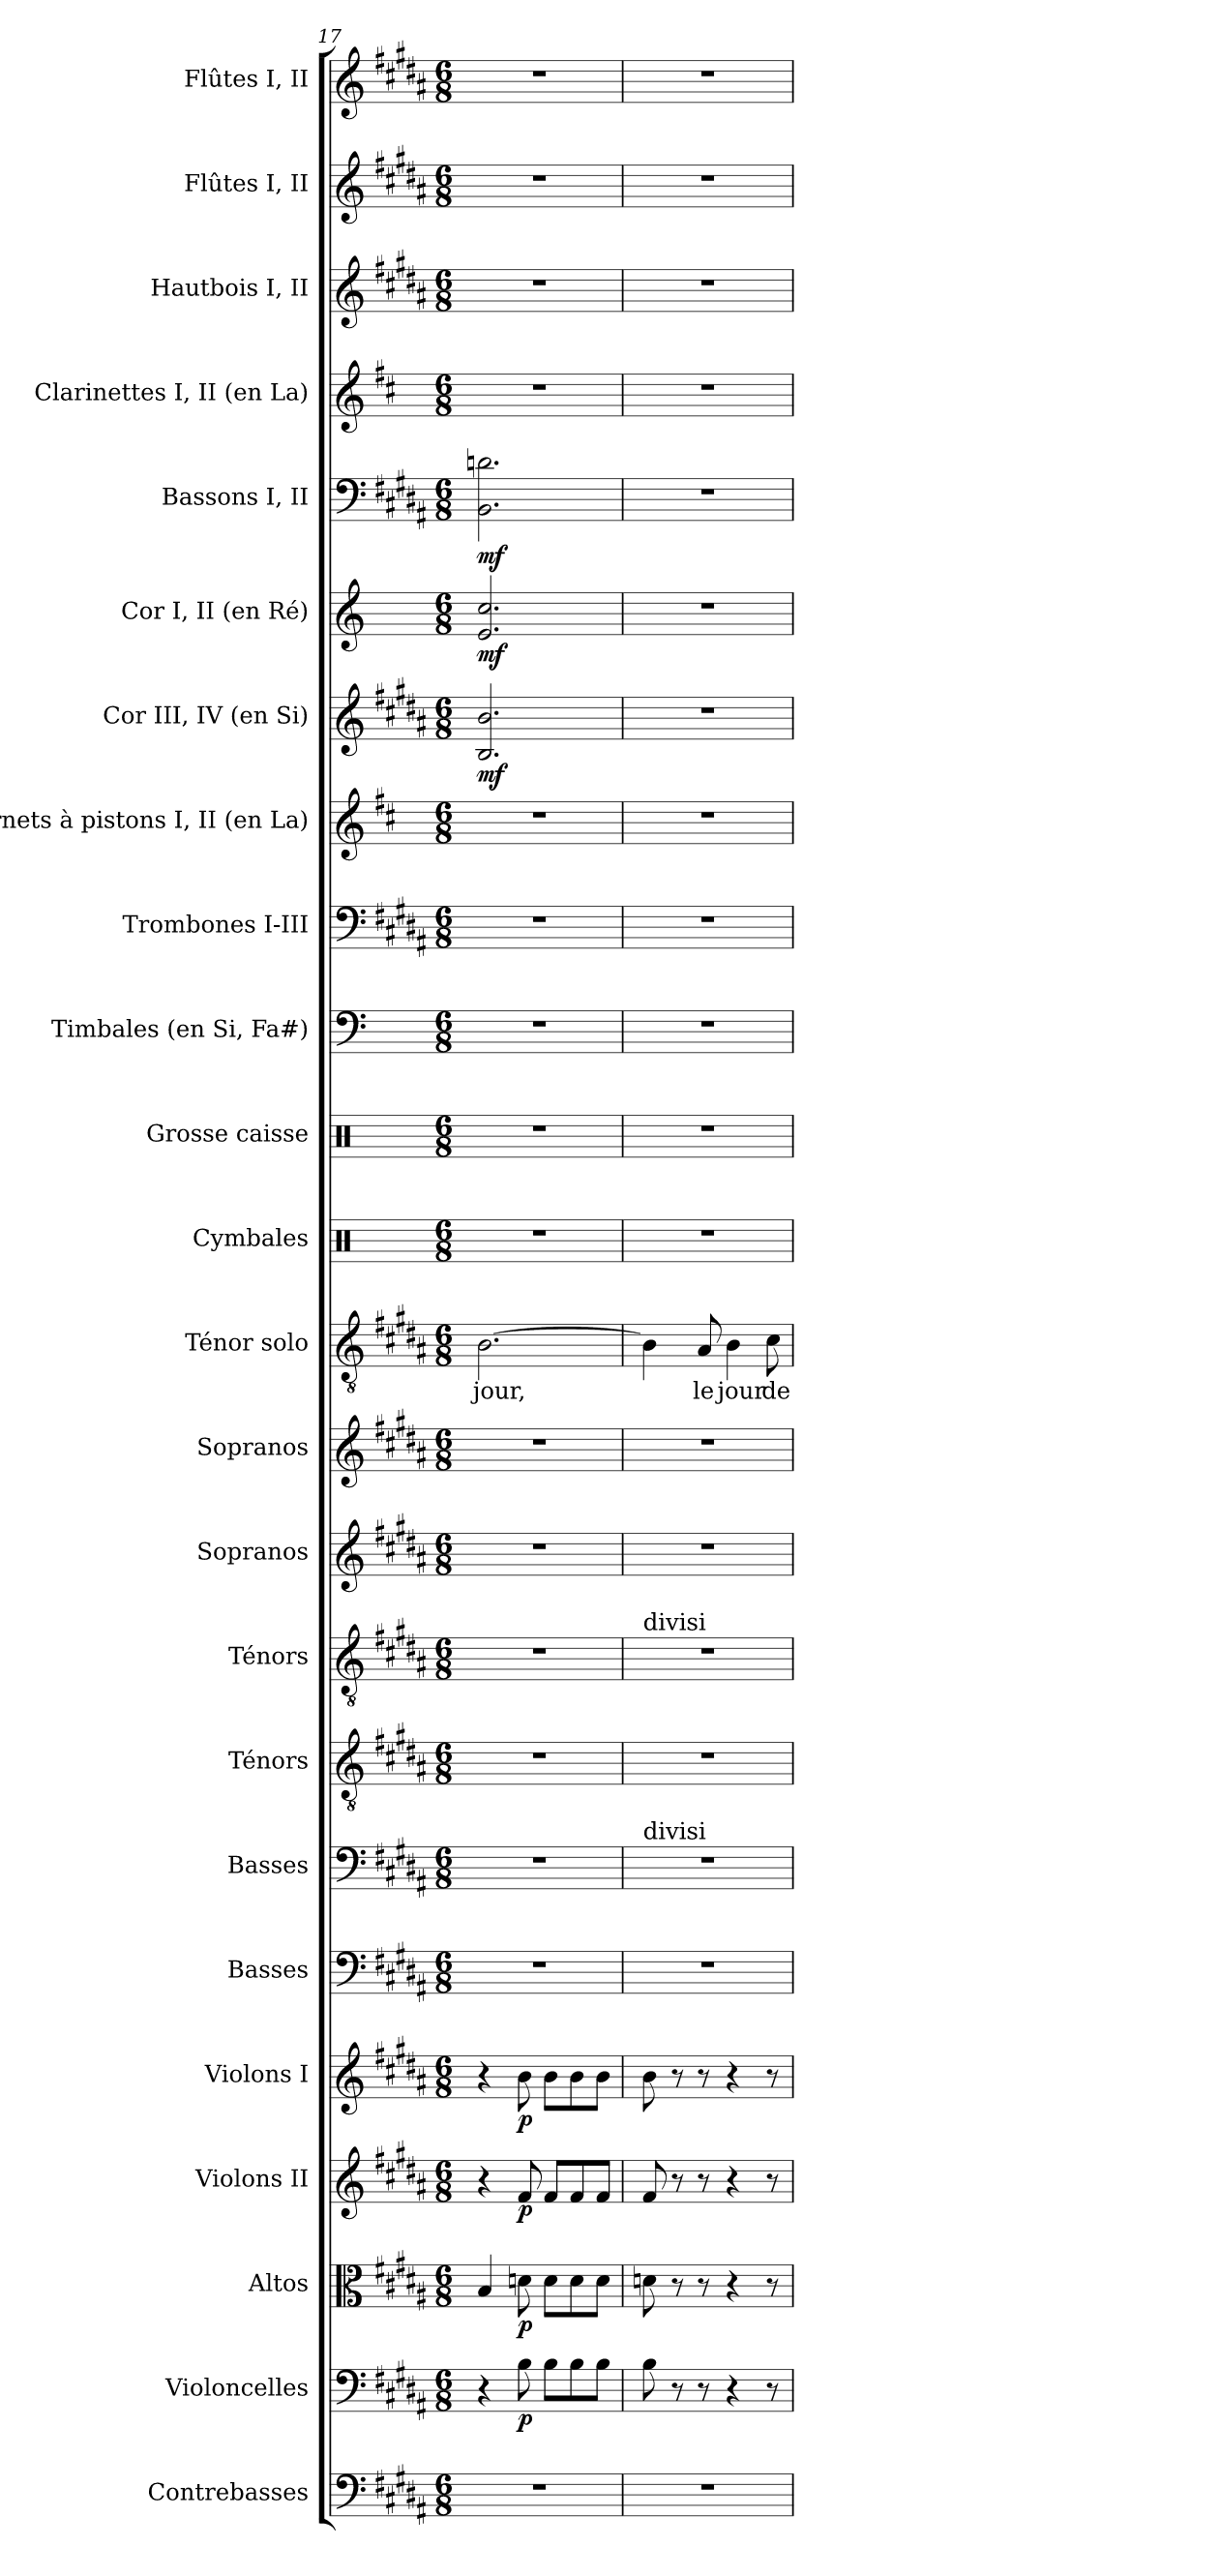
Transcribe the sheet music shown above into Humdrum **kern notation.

**kern	**kern	**dynam	**kern	**dynam	**kern	**dynam	**kern	**dynam	**kern	**kern	**kern	**kern	**kern	**kern	**kern	**text	**kern	**kern	**kern	**kern	**kern	**kern	**dynam	**kern	**dynam	**kern	**dynam	**kern	**kern	**kern	**kern
*part24	*part23	*part23	*part22	*part22	*part21	*part21	*part20	*part20	*part19	*part18	*part17	*part16	*part15	*part14	*part13	*part13	*part12	*part11	*part10	*part9	*part8	*part7	*part7	*part6	*part6	*part5	*part5	*part4	*part3	*part2	*part1
*staff24	*staff23	*staff23	*staff22	*staff22	*staff21	*staff21	*staff20	*staff20	*staff19	*staff18	*staff17	*staff16	*staff15	*staff14	*staff13	*staff13	*staff12	*staff11	*staff10	*staff9	*staff8	*staff7	*staff7	*staff6	*staff6	*staff5	*staff5	*staff4	*staff3	*staff2	*staff1
*I"Contrebasses	*I"Violoncelles	*	*I"Altos	*	*I"Violons II	*	*I"Violons I	*	*I"Basses	*I"Basses	*I"Ténors	*I"Ténors	*I"Sopranos	*I"Sopranos	*I"Ténor solo	*	*I"Cymbales	*I"Grosse caisse	*I"Timbales (en Si, Fa#)	*I"Trombones I-III	*I"Cornets à pistons I, II (en La)	*I"Cor III, IV (en Si)	*	*I"Cor I, II (en Ré)	*	*I"Bassons I, II	*	*I"Clarinettes I, II (en La)	*I"Hautbois I, II	*I"Flûtes I, II	*I"Flûtes I, II
*I'Cb.	*I'Vlles	*	*I'Altos	*	*I'Vns II	*	*I'Vns I	*	*I'Basses	*I'Basses	*I'Tén.	*I'Tén.	*I'Sopr.	*I'Sopr.	*I'Tén. solo	*	*I'Cym.	*I'G. c.	*I'Timb.	*I'Trb.	*I'C.à p. (La)	*I'Cor (Si)	*	*I'Cor (Ré)	*	*I'Bns	*	*I'Cl. (La)	*I'Hb.	*I'Fl.	*I'Fl.
*clefF4	*clefF4	*	*clefC3	*	*clefG2	*	*clefG2	*	*clefF4	*clefF4	*clefGv2	*clefGv2	*clefG2	*clefG2	*clefGv2	*	*clefX	*clefX	*clefF4	*clefF4	*clefG2	*clefG2	*	*clefG2	*	*clefF4	*	*clefG2	*clefG2	*clefG2	*clefG2
*ITrd7c12	*	*	*	*	*	*	*	*	*	*	*ITrd7c12	*ITrd7c12	*	*	*ITrd7c12	*	*	*	*	*	*ITrd2c3	*ITrd8c13	*	*ITrd6c10	*	*	*	*ITrd2c3	*	*	*
*k[f#c#g#d#a#]	*k[f#c#g#d#a#]	*	*k[f#c#g#d#a#]	*	*k[f#c#g#d#a#]	*	*k[f#c#g#d#a#]	*	*k[f#c#g#d#a#]	*k[f#c#g#d#a#]	*k[f#c#g#d#a#]	*k[f#c#g#d#a#]	*k[f#c#g#d#a#]	*k[f#c#g#d#a#]	*k[f#c#g#d#a#]	*	*k[]	*k[]	*k[]	*k[f#c#g#d#a#]	*k[f#c#g#d#a#]	*k[f#c#g#d#a#]	*	*k[f#c#]	*	*k[f#c#g#d#a#]	*	*k[f#c#g#d#a#]	*k[f#c#g#d#a#]	*k[f#c#g#d#a#]	*k[f#c#g#d#a#]
*B:	*B:	*	*B:	*	*B:	*	*B:	*	*B:	*B:	*B:	*B:	*B:	*B:	*B:	*	*C:	*C:	*C:	*B:	*B:	*B:	*	*D:	*	*B:	*	*B:	*B:	*B:	*B:
*M6/8	*M6/8	*	*M6/8	*	*M6/8	*	*M6/8	*	*M6/8	*M6/8	*M6/8	*M6/8	*M6/8	*M6/8	*M6/8	*	*M6/8	*M6/8	*M6/8	*M6/8	*M6/8	*M6/8	*	*M6/8	*	*M6/8	*	*M6/8	*M6/8	*M6/8	*M6/8
=17	=17	=17	=17	=17	=17	=17	=17	=17	=17	=17	=17	=17	=17	=17	=17	=17	=17	=17	=17	=17	=17	=17	=17	=17	=17	=17	=17	=17	=17	=17	=17
!LO:N:vis=1	!	!	!	!	!	!	!	!	!LO:N:vis=1	!LO:N:vis=1	!LO:N:vis=1	!LO:N:vis=1	!LO:N:vis=1	!LO:N:vis=1	!	!	!	!	!	!	!	!	!	!	!	!	!	!	!	!	!
!	!	!	!	!	!	!	!	!	!	!	!	!	!	!	!	!LO:LY:b:color=#000000	!LO:N:vis=1	!LO:N:vis=1	!LO:N:vis=1	!LO:N:vis=1	!LO:N:vis=1	!	!	!	!	!	!	!LO:N:vis=1	!LO:N:vis=1	!LO:N:vis=1	!LO:N:vis=1
2.r	4r	.	4Bi/	.	4r	.	4r	.	2.r	2.r	2.r	2.r	2.r	2.r	[>2.BBi\	jour,	2.r	2.r	2.r	2.r	2.r	2.BBi/ 2.Bi	mf	2.F#i/ 2.di	mf	2.BBi\ 2.dni	mf	2.r	2.r	2.r	2.r
.	8Bi\	p	8dni\	p	8f#i/	p	8bi\	p	.	.	.	.	.	.	.	.	.	.	.	.	.	.	.	.	.	.	.	.	.	.	.
.	8Bi\L	.	8di\L	.	8f#i/L	.	8bi\L	.	.	.	.	.	.	.	.	.	.	.	.	.	.	.	.	.	.	.	.	.	.	.	.
.	8Bi\	.	8di\	.	8f#i/	.	8bi\	.	.	.	.	.	.	.	.	.	.	.	.	.	.	.	.	.	.	.	.	.	.	.	.
.	8Bi\J	.	8di\J	.	8f#i/J	.	8bi\J	.	.	.	.	.	.	.	.	.	.	.	.	.	.	.	.	.	.	.	.	.	.	.	.
!!LO:PB:g=z
=18	=18	=18	=18	=18	=18	=18	=18	=18	=18	=18	=18	=18	=18	=18	=18	=18	=18	=18	=18	=18	=18	=18	=18	=18	=18	=18	=18	=18	=18	=18	=18
!	!	!	!	!	!	!	!	!	!	!	!	!LO:TX:a:t=divisi	!	!	!	!	!	!	!	!	!	!	!	!	!	!	!	!	!	!	!
!	!	!	!	!	!	!	!	!	!	!LO:TX:a:t=divisi	!	!	!	!	!	!	!	!	!	!	!	!	!	!	!	!	!	!	!	!	!
!LO:N:vis=1	!	!	!	!	!	!	!	!	!LO:N:vis=1	!LO:N:vis=1	!LO:N:vis=1	!LO:N:vis=1	!LO:N:vis=1	!LO:N:vis=1	!	!	!LO:N:vis=1	!LO:N:vis=1	!LO:N:vis=1	!LO:N:vis=1	!LO:N:vis=1	!LO:N:vis=1	!	!LO:N:vis=1	!	!LO:N:vis=1	!	!LO:N:vis=1	!LO:N:vis=1	!LO:N:vis=1	!LO:N:vis=1
2.r	8Bi\	.	8dni\	.	8f#i/	.	8bi\	.	2.r	2.r	2.r	2.r	2.r	2.r	4BBi\]	.	2.r	2.r	2.r	2.r	2.r	2.r	.	2.r	.	2.r	.	2.r	2.r	2.r	2.r
.	8r	.	8r	.	8r	.	8r	.	.	.	.	.	.	.	.	.	.	.	.	.	.	.	.	.	.	.	.	.	.	.	.
!	!	!	!	!	!	!	!	!	!	!	!	!	!	!	!	!LO:LY:b:color=#000000	!	!	!	!	!	!	!	!	!	!	!	!	!	!	!
.	8r	.	8r	.	8r	.	8r	.	.	.	.	.	.	.	8AA#i/	le	.	.	.	.	.	.	.	.	.	.	.	.	.	.	.
!	!	!	!	!	!	!	!	!	!	!	!	!	!	!	!	!LO:LY:b:color=#000000	!	!	!	!	!	!	!	!	!	!	!	!	!	!	!
.	4r	.	4r	.	4r	.	4r	.	.	.	.	.	.	.	4BBi\	jour	.	.	.	.	.	.	.	.	.	.	.	.	.	.	.
!	!	!	!	!	!	!	!	!	!	!	!	!	!	!	!	!LO:LY:b:color=#000000	!	!	!	!	!	!	!	!	!	!	!	!	!	!	!
.	8r	.	8r	.	8r	.	8r	.	.	.	.	.	.	.	8C#i\	de	.	.	.	.	.	.	.	.	.	.	.	.	.	.	.
=	=	=	=	=	=	=	=	=	=	=	=	=	=	=	=	=	=	=	=	=	=	=	=	=	=	=	=	=	=	=	=
*-	*-	*-	*-	*-	*-	*-	*-	*-	*-	*-	*-	*-	*-	*-	*-	*-	*-	*-	*-	*-	*-	*-	*-	*-	*-	*-	*-	*-	*-	*-	*-
